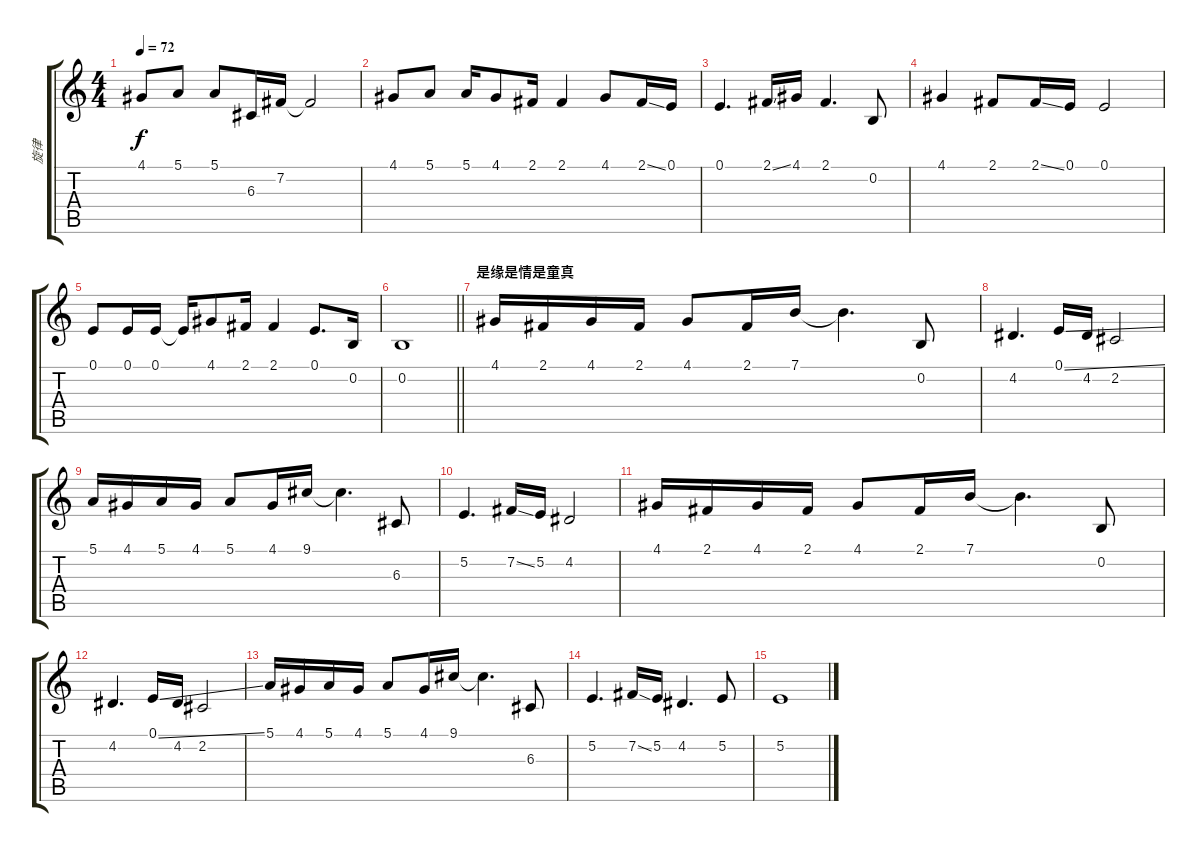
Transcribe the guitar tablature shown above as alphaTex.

\track ("旋律" "旋律") {instrument viola}
\staff {score tabs}
\tuning (E4 B3 G3 D3 A2 E2) {hide}
\ts (4 4)
\tempo 72
\clef g2
\ks c
4.1.8{dy f} 5.1.8 5.1.8 6.3.16 7.2.16 7.2{t}.2 |
4.1.8 5.1.8 5.1.16 4.1.8 2.1.16 2.1.4 4.1.8 2.1{ss}.16 0.1.16 |
0.1.4{d} 2.1{ss}.16 4.1.16 2.1.4{d} 0.2.8 |
4.1.4 2.1.8 2.1{ss}.16 0.1.16 0.1.2 |
0.1.8 0.1.16 0.1.16 0.1{t}.16 4.1.8 2.1.16 2.1.4 0.1.8{d} 0.2.16 |
\barLineRight lightlight
0.2.1 |
\section ("" "是缘是情是童真")
4.1.16 2.1.16 4.1.16 2.1.16 4.1.8 2.1.16 7.1.16 7.1{t}.4{d} 0.2.8 |
4.2.4{d} 0.1{ss}.16 4.2.16 2.2.2 |
5.1.16 4.1.16 5.1.16 4.1.16 5.1.8 4.1.16 9.1.16 9.1{t}.4{d} 6.3.8 |
5.2.4{d} 7.2{ss}.16 5.2.16 4.2.2 |
4.1.16 2.1.16 4.1.16 2.1.16 4.1.8 2.1.16 7.1.16 7.1{t}.4{d} 0.2.8 |
4.2.4{d} 0.1{ss}.16 4.2.16 2.2.2 |
5.1.16 4.1.16 5.1.16 4.1.16 5.1.8 4.1.16 9.1.16 9.1{t}.4{d} 6.3.8 |
5.2.4{d} 7.2{ss}.16 5.2.16 4.2.4{d} 5.2.8 |
5.2.1
